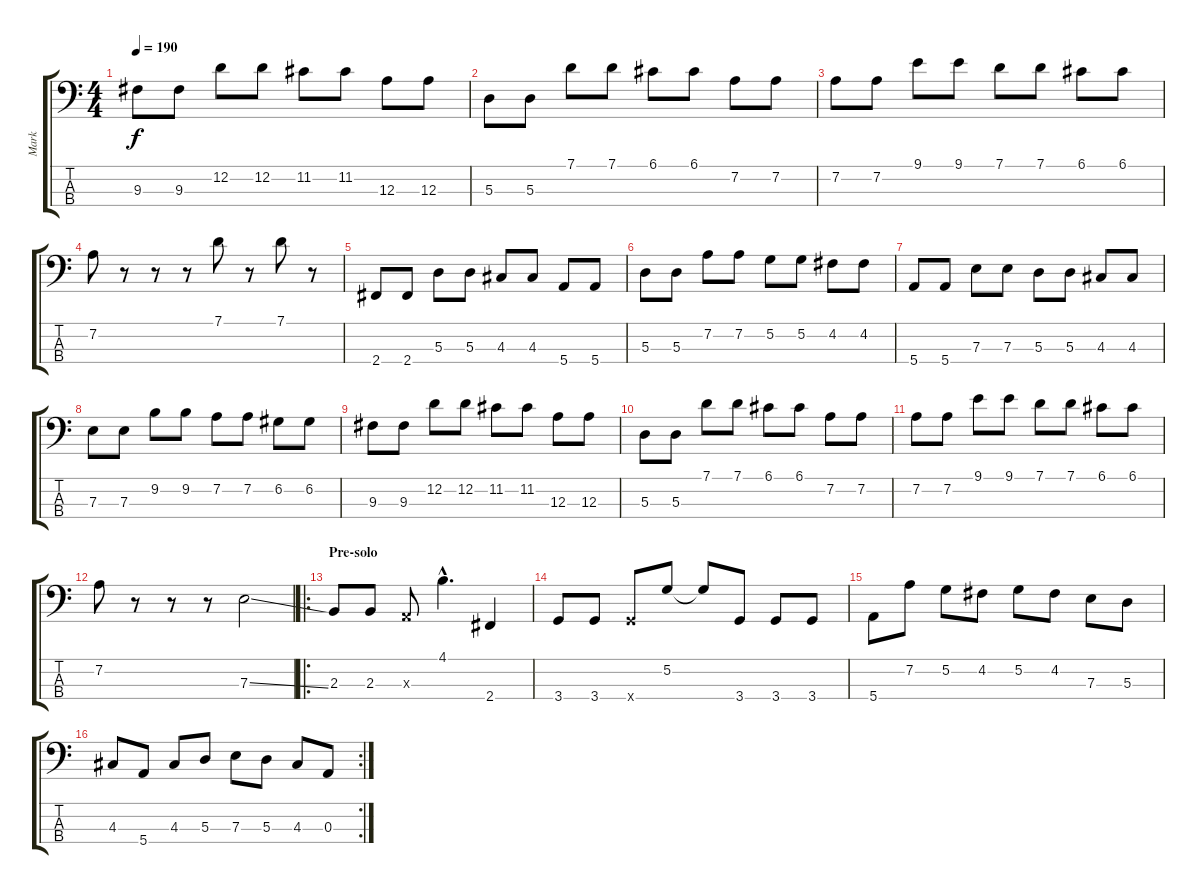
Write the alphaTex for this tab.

\track ("Mark" "Mark") {instrument electricbasspick}
\staff {score tabs}
\tuning (G2 D2 A1 E1) {hide}
\ts (4 4)
\tempo 190
\clef f4
\ks c
9.3.8{dy f} 9.3.8 12.2.8 12.2.8 11.2.8 11.2.8 12.3.8 12.3.8 |
5.3.8 5.3.8 7.1.8 7.1.8 6.1.8 6.1.8 7.2.8 7.2.8 |
7.2.8 7.2.8 9.1.8 9.1.8 7.1.8 7.1.8 6.1.8 6.1.8 |
7.2.8 r.8 r.8 r.8 7.1.8 r.8 7.1.8 r.8 |
2.4.8 2.4.8 5.3.8 5.3.8 4.3.8 4.3.8 5.4.8 5.4.8 |
5.3.8 5.3.8 7.2.8 7.2.8 5.2.8 5.2.8 4.2.8 4.2.8 |
5.4.8 5.4.8 7.3.8 7.3.8 5.3.8 5.3.8 4.3.8 4.3.8 |
7.3.8 7.3.8 9.2.8 9.2.8 7.2.8 7.2.8 6.2.8 6.2.8 |
9.3.8 9.3.8 12.2.8 12.2.8 11.2.8 11.2.8 12.3.8 12.3.8 |
5.3.8 5.3.8 7.1.8 7.1.8 6.1.8 6.1.8 7.2.8 7.2.8 |
7.2.8 7.2.8 9.1.8 9.1.8 7.1.8 7.1.8 6.1.8 6.1.8 |
7.2.8 r.8 r.8 r.8 7.3{ss}.2 |
\ro
\section ("" "Pre-solo")
2.3.8 2.3.8 0.3{x}.8 4.1{hac}.4{d} 2.4.4 |
3.4.8 3.4.8 3.4{x}.8 5.2.8 5.2{t}.8 3.4.8 3.4.8 3.4.8 |
5.4.8 7.2.8 5.2.8 4.2.8 5.2.8 4.2.8 7.3.8 5.3.8 |
\rc 2
4.3.8 5.4.8 4.3.8 5.3.8 7.3.8 5.3.8 4.3.8 0.3.8
